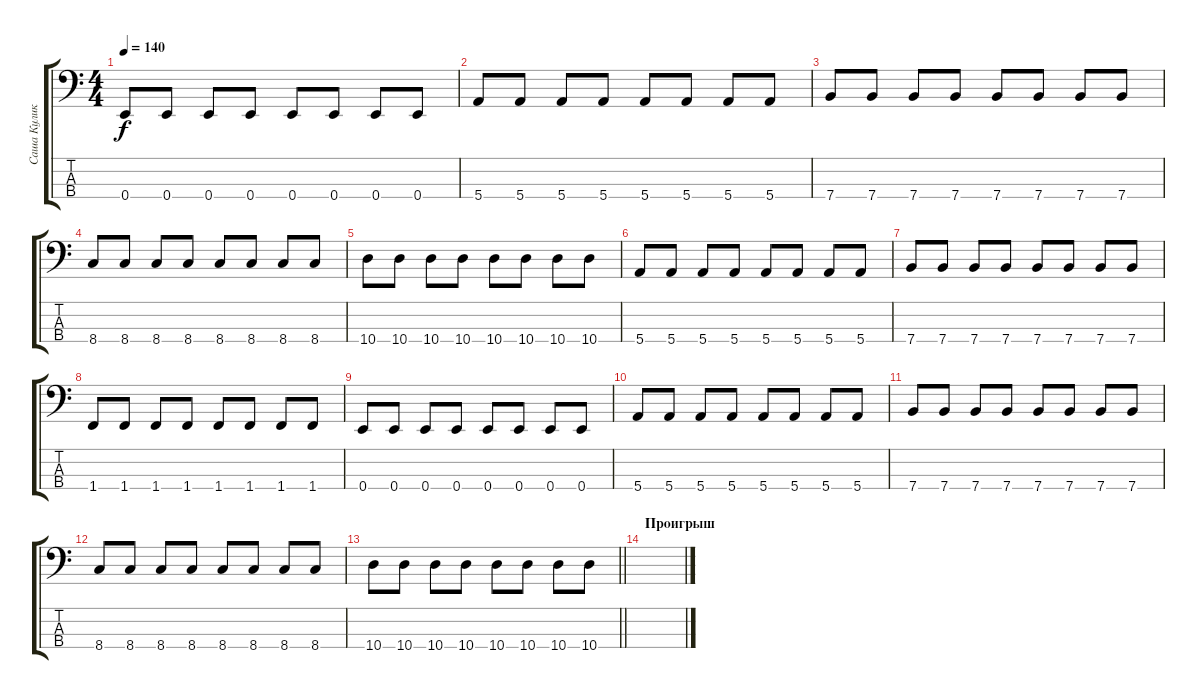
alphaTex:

\track ("Саша Куликов" "Саша Кулик") {instrument electricbassfinger}
\staff {score tabs}
\tuning (G2 D2 A1 E1) {hide}
\ts (4 4)
\tempo 140
\clef f4
\ks c
0.4.8{dy f} 0.4.8 0.4.8 0.4.8 0.4.8 0.4.8 0.4.8 0.4.8 |
5.4.8 5.4.8 5.4.8 5.4.8 5.4.8 5.4.8 5.4.8 5.4.8 |
7.4.8 7.4.8 7.4.8 7.4.8 7.4.8 7.4.8 7.4.8 7.4.8 |
8.4.8 8.4.8 8.4.8 8.4.8 8.4.8 8.4.8 8.4.8 8.4.8 |
10.4.8 10.4.8 10.4.8 10.4.8 10.4.8 10.4.8 10.4.8 10.4.8 |
5.4.8 5.4.8 5.4.8 5.4.8 5.4.8 5.4.8 5.4.8 5.4.8 |
7.4.8 7.4.8 7.4.8 7.4.8 7.4.8 7.4.8 7.4.8 7.4.8 |
1.4.8 1.4.8 1.4.8 1.4.8 1.4.8 1.4.8 1.4.8 1.4.8 |
0.4.8 0.4.8 0.4.8 0.4.8 0.4.8 0.4.8 0.4.8 0.4.8 |
5.4.8 5.4.8 5.4.8 5.4.8 5.4.8 5.4.8 5.4.8 5.4.8 |
7.4.8 7.4.8 7.4.8 7.4.8 7.4.8 7.4.8 7.4.8 7.4.8 |
8.4.8 8.4.8 8.4.8 8.4.8 8.4.8 8.4.8 8.4.8 8.4.8 |
\barLineRight lightlight
10.4.8 10.4.8 10.4.8 10.4.8 10.4.8 10.4.8 10.4.8 10.4.8 |
\section ("" "Проигрыш")
